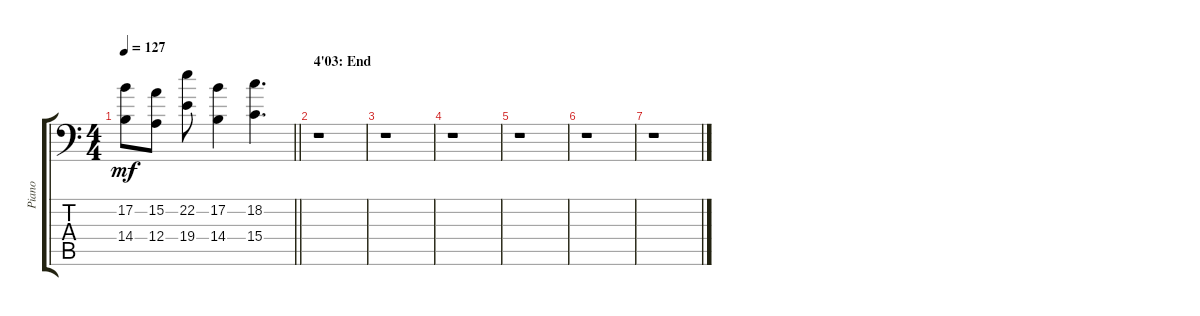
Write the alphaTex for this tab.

\track ("Piano" "Piano") {instrument brightacousticpiano}
\staff {score tabs}
\tuning (B3 Gb3 D3 A2 E2 A1) {hide}
\ts (4 4)
\tempo 127
\clef f4
\barLineRight lightlight
\ks c
(17.2{t} 14.4{t}).8{dy mf} (15.2 12.4).8 (22.2 19.4).8 (17.2 14.4).4 (18.2 15.4).4{d} |
\section ("" "4'03: End")
r.1 |
r.1 |
r.1 |
r.1 |
r.1 |
r.1
